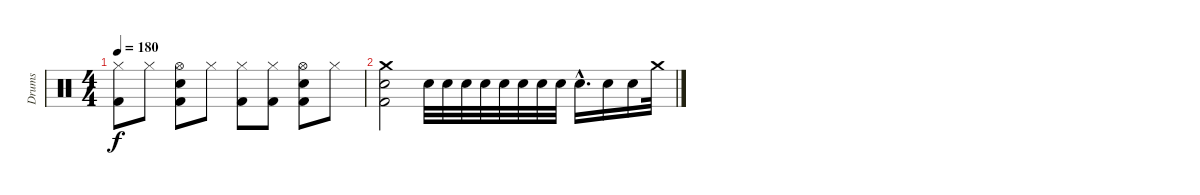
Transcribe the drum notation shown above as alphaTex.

\track ("Drums" "Drums") {instrument percussion}
\staff {score}
\articulation defaults
\ts (4 4)
\tempo 180
\clef neutral
\ks c
("Hi-Hat (closed)" "Kick (hit) 2").8{dy f} "Hi-Hat (closed)".8 ("Hi-Hat (open)" "Electric Snare (hit)" "Kick (hit) 2").8 "Hi-Hat (closed)".8 ("Hi-Hat (closed)" "Kick (hit) 2").8 ("Hi-Hat (closed)" "Kick (hit) 2").8 ("Hi-Hat (open)" "Electric Snare (hit)" "Kick (hit) 2").8 "Hi-Hat (closed)".8 |
("Crash medium (hit)" "Electric Snare (hit)" "Kick (hit) 2").2 "Electric Snare (hit)".32 "Electric Snare (hit)".32 "Electric Snare (hit)".32 "Electric Snare (hit)".32 "Electric Snare (hit)".32 "Electric Snare (hit)".32 "Electric Snare (hit)".32 "Electric Snare (hit)".32 "Electric Snare (hit)"{hac}.16{d} "Electric Snare (hit)".16 "Electric Snare (hit)".16 "Crash medium (hit)".32
